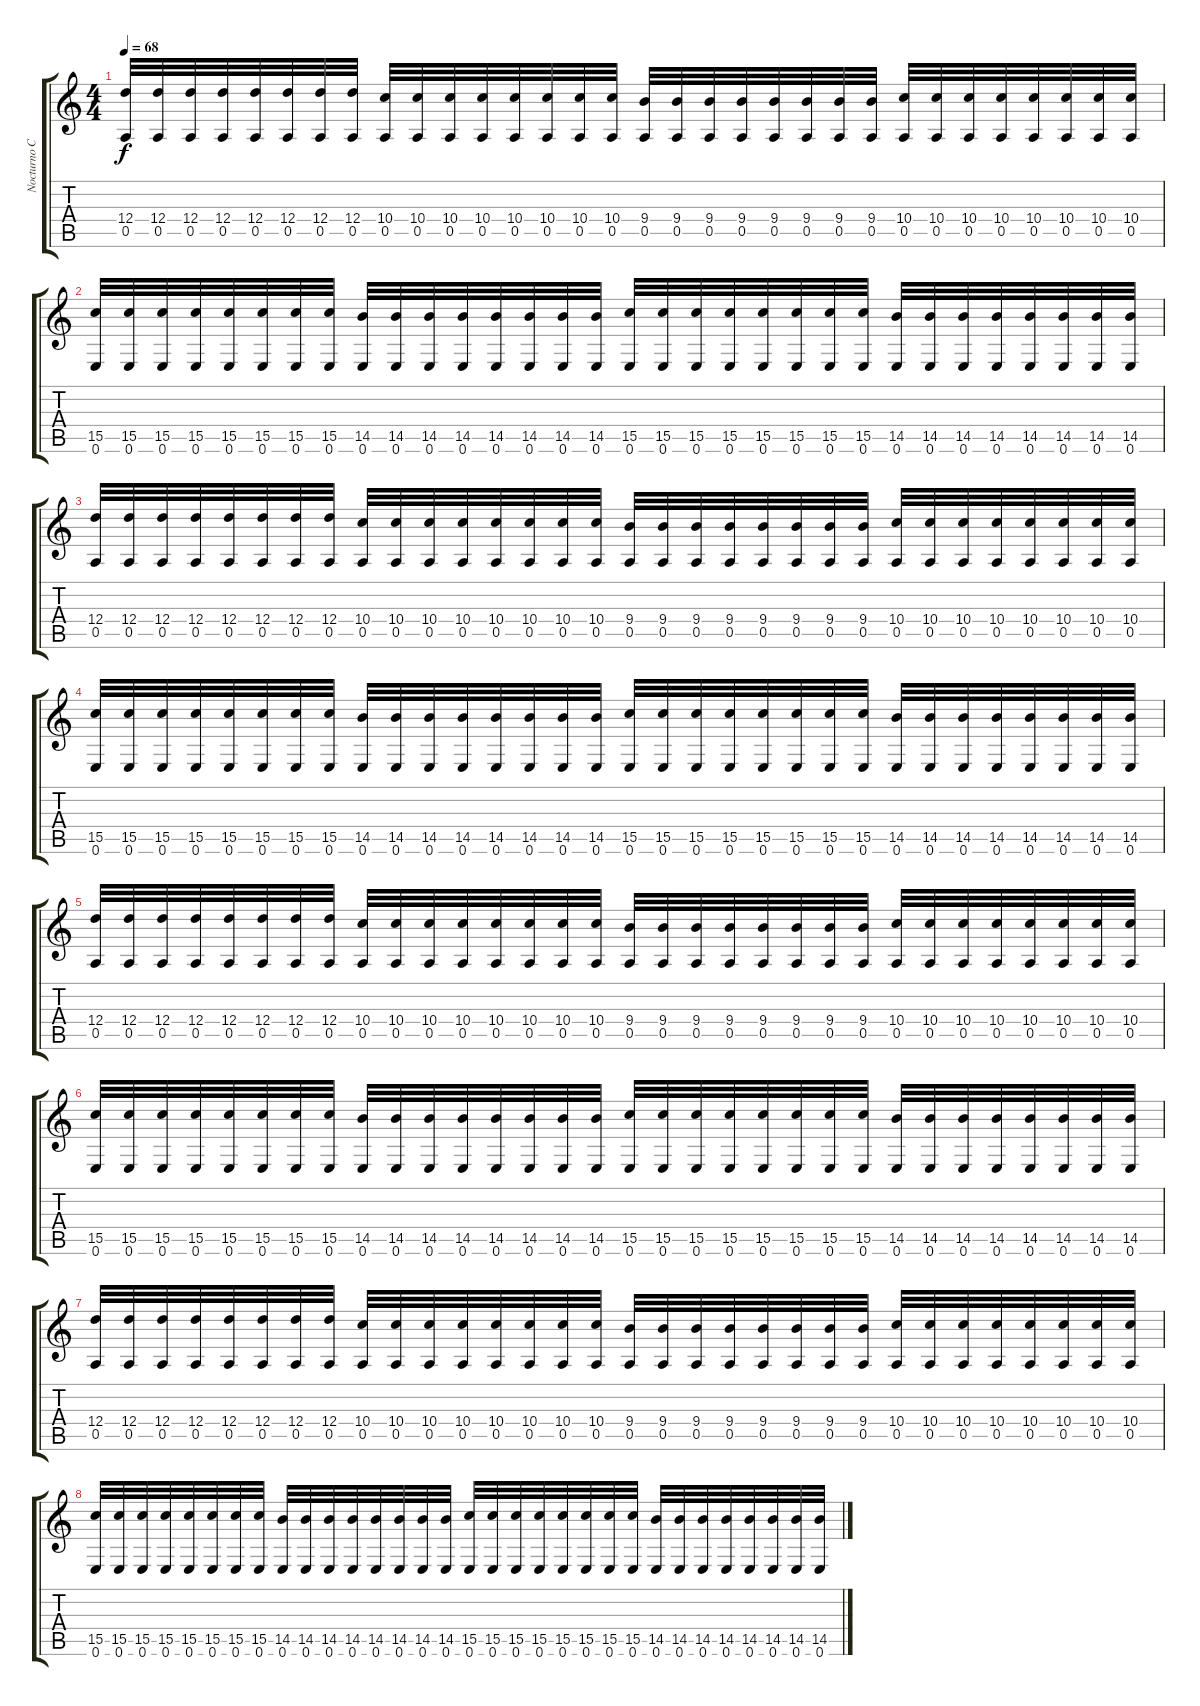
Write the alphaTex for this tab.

\track ("Nocturno Culto" "Nocturno C") {instrument distortionguitar}
\staff {score tabs}
\tuning (E4 B3 G3 D3 A2 E2) {hide}
\ts (4 4)
\tempo 68
\clef g2
\ks c
(12.4 0.5).32{dy f instrument distortionguitar} (12.4 0.5).32 (12.4 0.5).32 (12.4 0.5).32 (12.4 0.5).32 (12.4 0.5).32 (12.4 0.5).32 (12.4 0.5).32 (10.4 0.5).32 (10.4 0.5).32 (10.4 0.5).32 (10.4 0.5).32 (10.4 0.5).32 (10.4 0.5).32 (10.4 0.5).32 (10.4 0.5).32 (9.4 0.5).32 (9.4 0.5).32 (9.4 0.5).32 (9.4 0.5).32 (9.4 0.5).32 (9.4 0.5).32 (9.4 0.5).32 (9.4 0.5).32 (10.4 0.5).32 (10.4 0.5).32 (10.4 0.5).32 (10.4 0.5).32 (10.4 0.5).32 (10.4 0.5).32 (10.4 0.5).32 (10.4 0.5).32 |
(15.5 0.6).32 (15.5 0.6).32 (15.5 0.6).32 (15.5 0.6).32 (15.5 0.6).32 (15.5 0.6).32 (15.5 0.6).32 (15.5 0.6).32 (14.5 0.6).32 (14.5 0.6).32 (14.5 0.6).32 (14.5 0.6).32 (14.5 0.6).32 (14.5 0.6).32 (14.5 0.6).32 (14.5 0.6).32 (15.5 0.6).32 (15.5 0.6).32 (15.5 0.6).32 (15.5 0.6).32 (15.5 0.6).32 (15.5 0.6).32 (15.5 0.6).32 (15.5 0.6).32 (14.5 0.6).32 (14.5 0.6).32 (14.5 0.6).32 (14.5 0.6).32 (14.5 0.6).32 (14.5 0.6).32 (14.5 0.6).32 (14.5 0.6).32 |
(12.4 0.5).32 (12.4 0.5).32 (12.4 0.5).32 (12.4 0.5).32 (12.4 0.5).32 (12.4 0.5).32 (12.4 0.5).32 (12.4 0.5).32 (10.4 0.5).32 (10.4 0.5).32 (10.4 0.5).32 (10.4 0.5).32 (10.4 0.5).32 (10.4 0.5).32 (10.4 0.5).32 (10.4 0.5).32 (9.4 0.5).32 (9.4 0.5).32 (9.4 0.5).32 (9.4 0.5).32 (9.4 0.5).32 (9.4 0.5).32 (9.4 0.5).32 (9.4 0.5).32 (10.4 0.5).32 (10.4 0.5).32 (10.4 0.5).32 (10.4 0.5).32 (10.4 0.5).32 (10.4 0.5).32 (10.4 0.5).32 (10.4 0.5).32 |
(15.5 0.6).32 (15.5 0.6).32 (15.5 0.6).32 (15.5 0.6).32 (15.5 0.6).32 (15.5 0.6).32 (15.5 0.6).32 (15.5 0.6).32 (14.5 0.6).32 (14.5 0.6).32 (14.5 0.6).32 (14.5 0.6).32 (14.5 0.6).32 (14.5 0.6).32 (14.5 0.6).32 (14.5 0.6).32 (15.5 0.6).32 (15.5 0.6).32 (15.5 0.6).32 (15.5 0.6).32 (15.5 0.6).32 (15.5 0.6).32 (15.5 0.6).32 (15.5 0.6).32 (14.5 0.6).32 (14.5 0.6).32 (14.5 0.6).32 (14.5 0.6).32 (14.5 0.6).32 (14.5 0.6).32 (14.5 0.6).32 (14.5 0.6).32 |
(12.4 0.5).32 (12.4 0.5).32 (12.4 0.5).32 (12.4 0.5).32 (12.4 0.5).32 (12.4 0.5).32 (12.4 0.5).32 (12.4 0.5).32 (10.4 0.5).32 (10.4 0.5).32 (10.4 0.5).32 (10.4 0.5).32 (10.4 0.5).32 (10.4 0.5).32 (10.4 0.5).32 (10.4 0.5).32 (9.4 0.5).32 (9.4 0.5).32 (9.4 0.5).32 (9.4 0.5).32 (9.4 0.5).32 (9.4 0.5).32 (9.4 0.5).32 (9.4 0.5).32 (10.4 0.5).32 (10.4 0.5).32 (10.4 0.5).32 (10.4 0.5).32 (10.4 0.5).32 (10.4 0.5).32 (10.4 0.5).32 (10.4 0.5).32 |
(15.5 0.6).32 (15.5 0.6).32 (15.5 0.6).32 (15.5 0.6).32 (15.5 0.6).32 (15.5 0.6).32 (15.5 0.6).32 (15.5 0.6).32 (14.5 0.6).32 (14.5 0.6).32 (14.5 0.6).32 (14.5 0.6).32 (14.5 0.6).32 (14.5 0.6).32 (14.5 0.6).32 (14.5 0.6).32 (15.5 0.6).32 (15.5 0.6).32 (15.5 0.6).32 (15.5 0.6).32 (15.5 0.6).32 (15.5 0.6).32 (15.5 0.6).32 (15.5 0.6).32 (14.5 0.6).32 (14.5 0.6).32 (14.5 0.6).32 (14.5 0.6).32 (14.5 0.6).32 (14.5 0.6).32 (14.5 0.6).32 (14.5 0.6).32 |
(12.4 0.5).32 (12.4 0.5).32 (12.4 0.5).32 (12.4 0.5).32 (12.4 0.5).32 (12.4 0.5).32 (12.4 0.5).32 (12.4 0.5).32 (10.4 0.5).32 (10.4 0.5).32 (10.4 0.5).32 (10.4 0.5).32 (10.4 0.5).32 (10.4 0.5).32 (10.4 0.5).32 (10.4 0.5).32 (9.4 0.5).32 (9.4 0.5).32 (9.4 0.5).32 (9.4 0.5).32 (9.4 0.5).32 (9.4 0.5).32 (9.4 0.5).32 (9.4 0.5).32 (10.4 0.5).32 (10.4 0.5).32 (10.4 0.5).32 (10.4 0.5).32 (10.4 0.5).32 (10.4 0.5).32 (10.4 0.5).32 (10.4 0.5).32 |
(15.5 0.6).32 (15.5 0.6).32 (15.5 0.6).32 (15.5 0.6).32 (15.5 0.6).32 (15.5 0.6).32 (15.5 0.6).32 (15.5 0.6).32 (14.5 0.6).32 (14.5 0.6).32 (14.5 0.6).32 (14.5 0.6).32 (14.5 0.6).32 (14.5 0.6).32 (14.5 0.6).32 (14.5 0.6).32 (15.5 0.6).32 (15.5 0.6).32 (15.5 0.6).32 (15.5 0.6).32 (15.5 0.6).32 (15.5 0.6).32 (15.5 0.6).32 (15.5 0.6).32 (14.5 0.6).32 (14.5 0.6).32 (14.5 0.6).32 (14.5 0.6).32 (14.5 0.6).32 (14.5 0.6).32 (14.5 0.6).32 (14.5 0.6).32
